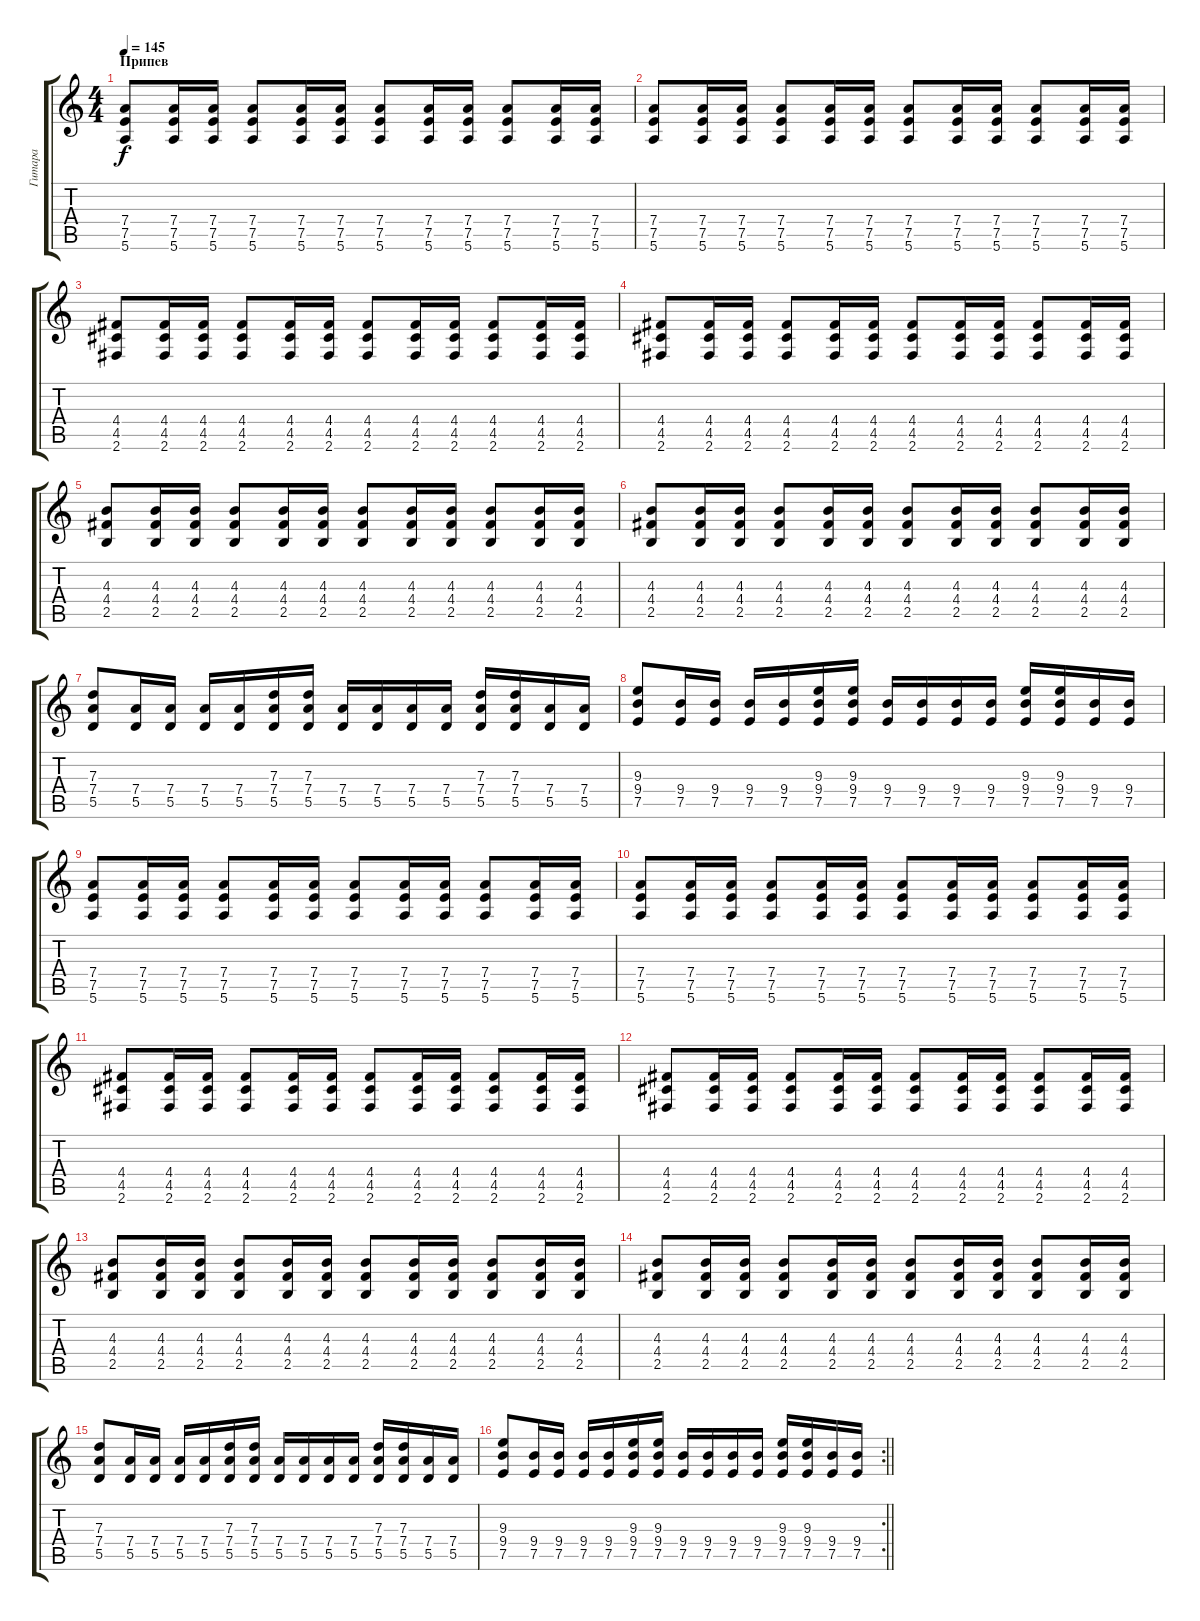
\track ("Гитара" "Гитара") {instrument distortionguitar}
\staff {score tabs}
\tuning (E4 B3 G3 D3 A2 E2) {hide}
\ts (4 4)
\section ("" "Припев")
\tempo 145
\clef g2
\ks c
(7.4 7.5 5.6).8{dy f} (7.4 7.5 5.6).16 (7.4 7.5 5.6).16 (7.4 7.5 5.6).8 (7.4 7.5 5.6).16 (7.4 7.5 5.6).16 (7.4 7.5 5.6).8 (7.4 7.5 5.6).16 (7.4 7.5 5.6).16 (7.4 7.5 5.6).8 (7.4 7.5 5.6).16 (7.4 7.5 5.6).16 |
(7.4 7.5 5.6).8 (7.4 7.5 5.6).16 (7.4 7.5 5.6).16 (7.4 7.5 5.6).8 (7.4 7.5 5.6).16 (7.4 7.5 5.6).16 (7.4 7.5 5.6).8 (7.4 7.5 5.6).16 (7.4 7.5 5.6).16 (7.4 7.5 5.6).8 (7.4 7.5 5.6).16 (7.4 7.5 5.6).16 |
(4.4 4.5 2.6).8 (4.4 4.5 2.6).16 (4.4 4.5 2.6).16 (4.4 4.5 2.6).8 (4.4 4.5 2.6).16 (4.4 4.5 2.6).16 (4.4 4.5 2.6).8 (4.4 4.5 2.6).16 (4.4 4.5 2.6).16 (4.4 4.5 2.6).8 (4.4 4.5 2.6).16 (4.4 4.5 2.6).16 |
(4.4 4.5 2.6).8 (4.4 4.5 2.6).16 (4.4 4.5 2.6).16 (4.4 4.5 2.6).8 (4.4 4.5 2.6).16 (4.4 4.5 2.6).16 (4.4 4.5 2.6).8 (4.4 4.5 2.6).16 (4.4 4.5 2.6).16 (4.4 4.5 2.6).8 (4.4 4.5 2.6).16 (4.4 4.5 2.6).16 |
(4.3 4.4 2.5).8 (4.3 4.4 2.5).16 (4.3 4.4 2.5).16 (4.3 4.4 2.5).8 (4.3 4.4 2.5).16 (4.3 4.4 2.5).16 (4.3 4.4 2.5).8 (4.3 4.4 2.5).16 (4.3 4.4 2.5).16 (4.3 4.4 2.5).8 (4.3 4.4 2.5).16 (4.3 4.4 2.5).16 |
(4.3 4.4 2.5).8 (4.3 4.4 2.5).16 (4.3 4.4 2.5).16 (4.3 4.4 2.5).8 (4.3 4.4 2.5).16 (4.3 4.4 2.5).16 (4.3 4.4 2.5).8 (4.3 4.4 2.5).16 (4.3 4.4 2.5).16 (4.3 4.4 2.5).8 (4.3 4.4 2.5).16 (4.3 4.4 2.5).16 |
(7.3 7.4 5.5).8 (7.4 5.5).16 (7.4 5.5).16 (7.4 5.5).16 (7.4 5.5).16 (7.3 7.4 5.5).16 (7.3 7.4 5.5).16 (7.4 5.5).16 (7.4 5.5).16 (7.4 5.5).16 (7.4 5.5).16 (7.3 7.4 5.5).16 (7.3 7.4 5.5).16 (7.4 5.5).16 (7.4 5.5).16 |
(9.3 9.4 7.5).8 (9.4 7.5).16 (9.4 7.5).16 (9.4 7.5).16 (9.4 7.5).16 (9.3 9.4 7.5).16 (9.3 9.4 7.5).16 (9.4 7.5).16 (9.4 7.5).16 (9.4 7.5).16 (9.4 7.5).16 (9.3 9.4 7.5).16 (9.3 9.4 7.5).16 (9.4 7.5).16 (9.4 7.5).16 |
(7.4 7.5 5.6).8 (7.4 7.5 5.6).16 (7.4 7.5 5.6).16 (7.4 7.5 5.6).8 (7.4 7.5 5.6).16 (7.4 7.5 5.6).16 (7.4 7.5 5.6).8 (7.4 7.5 5.6).16 (7.4 7.5 5.6).16 (7.4 7.5 5.6).8 (7.4 7.5 5.6).16 (7.4 7.5 5.6).16 |
(7.4 7.5 5.6).8 (7.4 7.5 5.6).16 (7.4 7.5 5.6).16 (7.4 7.5 5.6).8 (7.4 7.5 5.6).16 (7.4 7.5 5.6).16 (7.4 7.5 5.6).8 (7.4 7.5 5.6).16 (7.4 7.5 5.6).16 (7.4 7.5 5.6).8 (7.4 7.5 5.6).16 (7.4 7.5 5.6).16 |
(4.4 4.5 2.6).8 (4.4 4.5 2.6).16 (4.4 4.5 2.6).16 (4.4 4.5 2.6).8 (4.4 4.5 2.6).16 (4.4 4.5 2.6).16 (4.4 4.5 2.6).8 (4.4 4.5 2.6).16 (4.4 4.5 2.6).16 (4.4 4.5 2.6).8 (4.4 4.5 2.6).16 (4.4 4.5 2.6).16 |
(4.4 4.5 2.6).8 (4.4 4.5 2.6).16 (4.4 4.5 2.6).16 (4.4 4.5 2.6).8 (4.4 4.5 2.6).16 (4.4 4.5 2.6).16 (4.4 4.5 2.6).8 (4.4 4.5 2.6).16 (4.4 4.5 2.6).16 (4.4 4.5 2.6).8 (4.4 4.5 2.6).16 (4.4 4.5 2.6).16 |
(4.3 4.4 2.5).8 (4.3 4.4 2.5).16 (4.3 4.4 2.5).16 (4.3 4.4 2.5).8 (4.3 4.4 2.5).16 (4.3 4.4 2.5).16 (4.3 4.4 2.5).8 (4.3 4.4 2.5).16 (4.3 4.4 2.5).16 (4.3 4.4 2.5).8 (4.3 4.4 2.5).16 (4.3 4.4 2.5).16 |
(4.3 4.4 2.5).8 (4.3 4.4 2.5).16 (4.3 4.4 2.5).16 (4.3 4.4 2.5).8 (4.3 4.4 2.5).16 (4.3 4.4 2.5).16 (4.3 4.4 2.5).8 (4.3 4.4 2.5).16 (4.3 4.4 2.5).16 (4.3 4.4 2.5).8 (4.3 4.4 2.5).16 (4.3 4.4 2.5).16 |
(7.3 7.4 5.5).8 (7.4 5.5).16 (7.4 5.5).16 (7.4 5.5).16 (7.4 5.5).16 (7.3 7.4 5.5).16 (7.3 7.4 5.5).16 (7.4 5.5).16 (7.4 5.5).16 (7.4 5.5).16 (7.4 5.5).16 (7.3 7.4 5.5).16 (7.3 7.4 5.5).16 (7.4 5.5).16 (7.4 5.5).16 |
\rc 2
\barLineRight lightlight
(9.3 9.4 7.5).8 (9.4 7.5).16 (9.4 7.5).16 (9.4 7.5).16 (9.4 7.5).16 (9.3 9.4 7.5).16 (9.3 9.4 7.5).16 (9.4 7.5).16 (9.4 7.5).16 (9.4 7.5).16 (9.4 7.5).16 (9.3 9.4 7.5).16 (9.3 9.4 7.5).16 (9.4 7.5).16 (9.4 7.5).16
